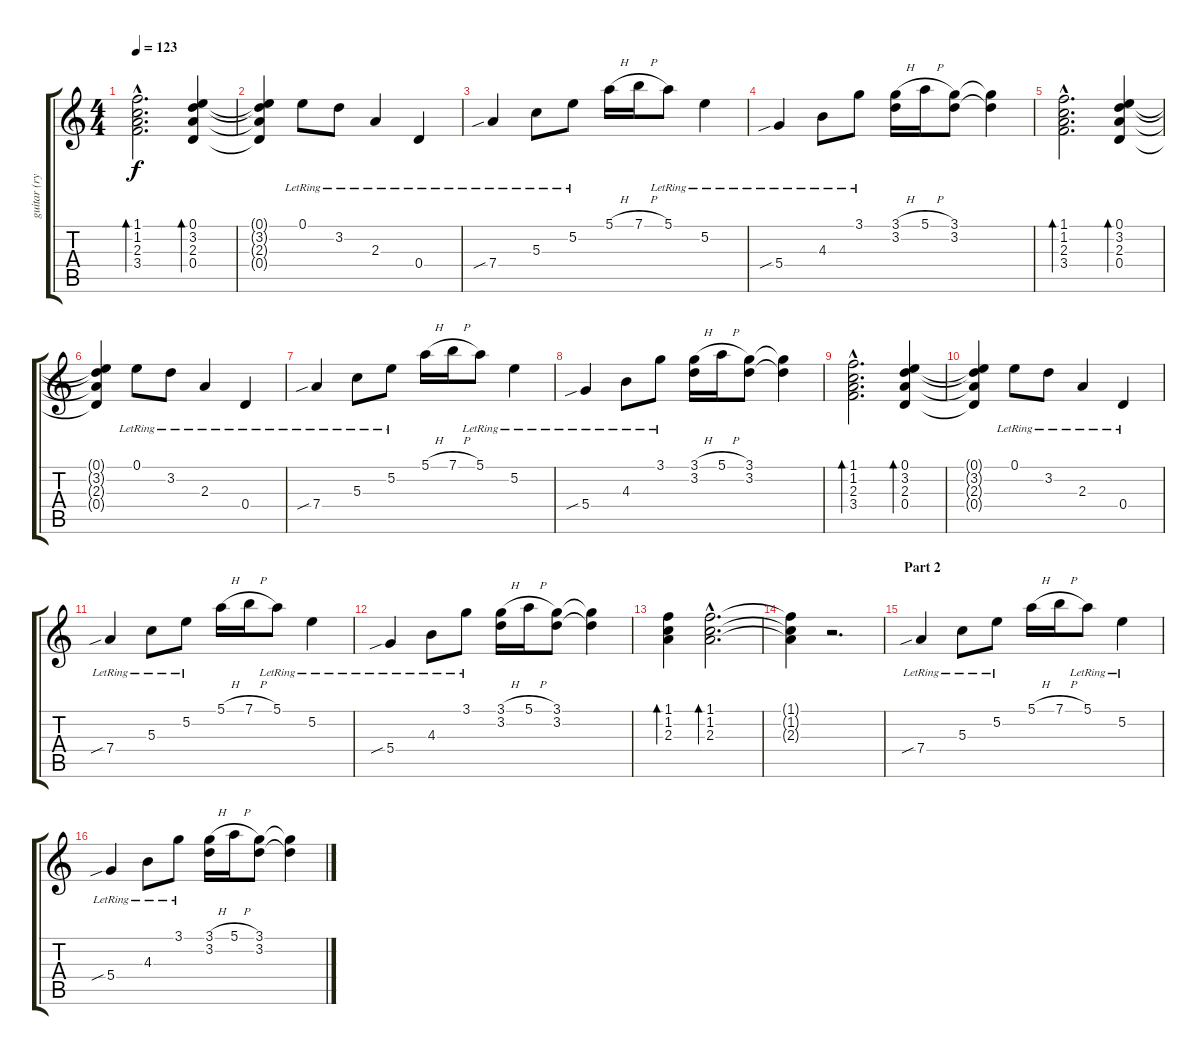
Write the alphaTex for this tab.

\track ("guitar (rytm)" "guitar (ry") {instrument acousticguitarsteel}
\staff {score tabs}
\tuning (E4 B3 G3 D3 A2 E2) {hide}
\ts (4 4)
\tempo 123
\clef g2
\ks c
(1.1{hac} 1.2{hac} 2.3{hac} 3.4{hac}).2{d bd 60 dy f} (0.1 3.2 2.3 0.4).4{bd 60} |
(0.1{t} 3.2{t} 2.3{t} 0.4{t}).4 0.1{lr}.8 3.2{lr}.8 2.3{lr}.4 0.4{lr}.4 |
7.4{sib lr}.4 5.3{lr}.8 5.2{lr}.8 5.1{h}.16 7.1{h}.16 5.1{lr}.8 5.2{lr}.4 |
5.4{sib lr}.4 4.3{lr}.8 3.1{lr}.8 (3.1{h} 3.2).16 5.1{h}.16 (3.1 3.2).8 (3.1{t} 3.2{t}).4 |
(1.1{hac} 1.2{hac} 2.3{hac} 3.4{hac}).2{d bd 60} (0.1 3.2 2.3 0.4).4{bd 60} |
(0.1{t} 3.2{t} 2.3{t} 0.4{t}).4 0.1{lr}.8 3.2{lr}.8 2.3{lr}.4 0.4{lr}.4 |
7.4{sib lr}.4 5.3{lr}.8 5.2{lr}.8 5.1{h}.16 7.1{h}.16 5.1{lr}.8 5.2{lr}.4 |
5.4{sib lr}.4 4.3{lr}.8 3.1{lr}.8 (3.1{h} 3.2).16 5.1{h}.16 (3.1 3.2).8 (3.1{t} 3.2{t}).4 |
(1.1{hac} 1.2{hac} 2.3{hac} 3.4{hac}).2{d bd 60} (0.1 3.2 2.3 0.4).4{bd 60} |
(0.1{t} 3.2{t} 2.3{t} 0.4{t}).4 0.1{lr}.8 3.2{lr}.8 2.3{lr}.4 0.4{lr}.4 |
7.4{sib lr}.4 5.3{lr}.8 5.2{lr}.8 5.1{h}.16 7.1{h}.16 5.1{lr}.8 5.2{lr}.4 |
5.4{sib lr}.4 4.3{lr}.8 3.1{lr}.8 (3.1{h} 3.2).16 5.1{h}.16 (3.1 3.2).8 (3.1{t} 3.2{t}).4 |
(1.1 1.2 2.3).4{bd 60} (1.1{hac} 1.2{hac} 2.3{hac}).2{d bd 60} |
(1.1{t} 1.2{t} 2.3{t}).4 r.2{d} |
\section ("" "Part 2")
7.4{sib lr}.4 5.3{lr}.8 5.2{lr}.8 5.1{h}.16 7.1{h}.16 5.1{lr}.8 5.2{lr}.4 |
5.4{sib lr}.4 4.3{lr}.8 3.1{lr}.8 (3.1{h} 3.2).16 5.1{h}.16 (3.1 3.2).8 (3.1{t} 3.2{t}).4
